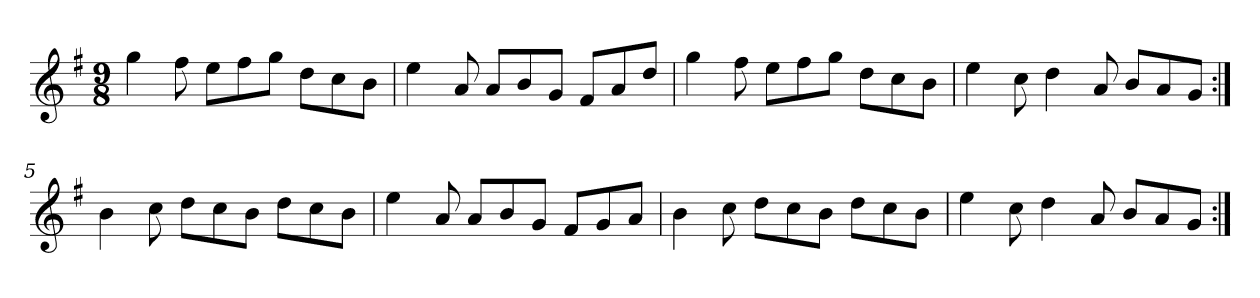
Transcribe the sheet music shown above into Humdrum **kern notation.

**kern
*part1
*staff1
*clefG2
*k[f#]
*G:
*M9/8
*MM80
=1
4gg\
8ff#\
8ee\L
8ff#\
8gg\J
8dd\L
8cc\
8b\J
=2
4ee\
8a/
8a/L
8b/
8g/J
8f#/L
8a/
8dd/J
=3
4gg\
8ff#\
8ee\L
8ff#\
8gg\J
8dd\L
8cc\
8b\J
=4
4ee\
8cc\
4dd\
8a/
8b/L
8a/
8g/J
=5:|!
4b\
8cc\
8dd\L
8cc\
8b\J
8dd\L
8cc\
8b\J
!!LO:LB:g=z
=6
4ee\
8a/
8a/L
8b/
8g/J
8f#/L
8g/
8a/J
=7
4b\
8cc\
8dd\L
8cc\
8b\J
8dd\L
8cc\
8b\J
=8
4ee\
8cc\
4dd\
8a/
8b/L
8a/
8g/J
=:|!
*-
